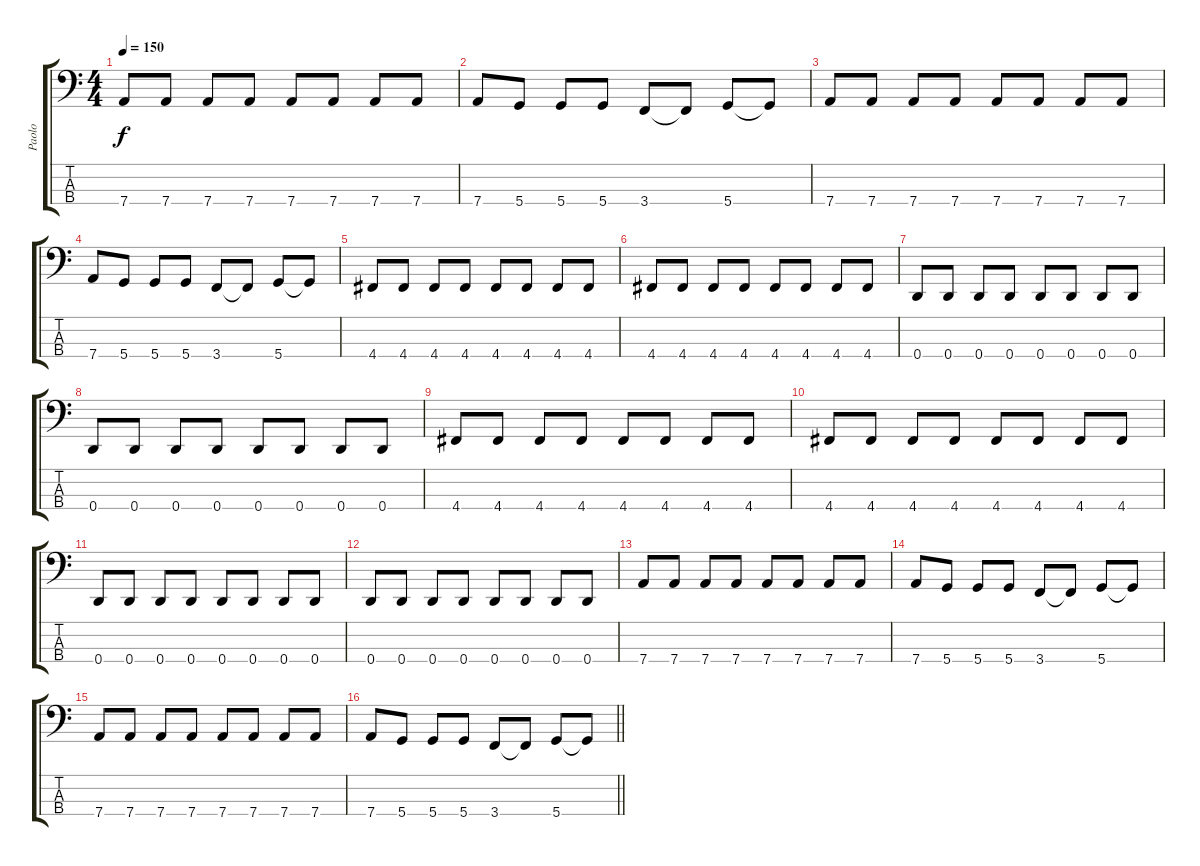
\track ("Paolo" "Paolo") {instrument electricbasspick}
\staff {score tabs}
\tuning (G2 D2 A1 D1) {hide}
\ts (4 4)
\tempo 150
\clef f4
\ks c
7.4.8{dy f} 7.4.8 7.4.8 7.4.8 7.4.8 7.4.8 7.4.8 7.4.8 |
7.4.8 5.4.8 5.4.8 5.4.8 3.4.8 3.4{t}.8 5.4.8 5.4{t}.8 |
7.4.8 7.4.8 7.4.8 7.4.8 7.4.8 7.4.8 7.4.8 7.4.8 |
7.4.8 5.4.8 5.4.8 5.4.8 3.4.8 3.4{t}.8 5.4.8 5.4{t}.8 |
4.4.8 4.4.8 4.4.8 4.4.8 4.4.8 4.4.8 4.4.8 4.4.8 |
4.4.8 4.4.8 4.4.8 4.4.8 4.4.8 4.4.8 4.4.8 4.4.8 |
0.4.8 0.4.8 0.4.8 0.4.8 0.4.8 0.4.8 0.4.8 0.4.8 |
0.4.8 0.4.8 0.4.8 0.4.8 0.4.8 0.4.8 0.4.8 0.4.8 |
4.4.8 4.4.8 4.4.8 4.4.8 4.4.8 4.4.8 4.4.8 4.4.8 |
4.4.8 4.4.8 4.4.8 4.4.8 4.4.8 4.4.8 4.4.8 4.4.8 |
0.4.8 0.4.8 0.4.8 0.4.8 0.4.8 0.4.8 0.4.8 0.4.8 |
0.4.8 0.4.8 0.4.8 0.4.8 0.4.8 0.4.8 0.4.8 0.4.8 |
7.4.8 7.4.8 7.4.8 7.4.8 7.4.8 7.4.8 7.4.8 7.4.8 |
7.4.8 5.4.8 5.4.8 5.4.8 3.4.8 3.4{t}.8 5.4.8 5.4{t}.8 |
7.4.8 7.4.8 7.4.8 7.4.8 7.4.8 7.4.8 7.4.8 7.4.8 |
\barLineRight lightlight
7.4.8 5.4.8 5.4.8 5.4.8 3.4.8 3.4{t}.8 5.4.8 5.4{t}.8
